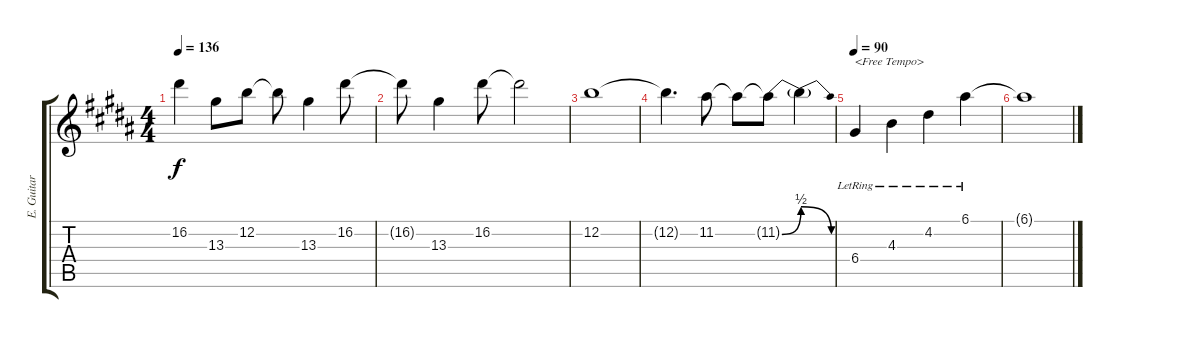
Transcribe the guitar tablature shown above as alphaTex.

\track ("E. Guitar I" "E. Guitar ") {instrument electricguitarjazz}
\staff {score tabs}
\tuning (E4 B3 G3 D3 A2 D2) {hide}
\ts (4 4)
\tempo 136
\clef g2
\ks b
16.2.4{dy f} 13.3.8 12.2.8 12.2{t}.8 13.3.4 16.2.8 |
16.2{t}.8 13.3.4 16.2.8 16.2{t}.2 |
12.2.1 |
12.2{t}.4{d} 11.2.8 11.2{t}.8 11.2{be (bend 0 0 60 2) t}.8 11.2{be (release 0 2 60 0) t}.4 |
\tempo 90
6.4{lr}.4{txt "<Free Tempo>" instrument electricguitarjazz} 4.3{lr}.4 4.2{lr}.4 6.1{lr}.4 |
6.1{t}.1
